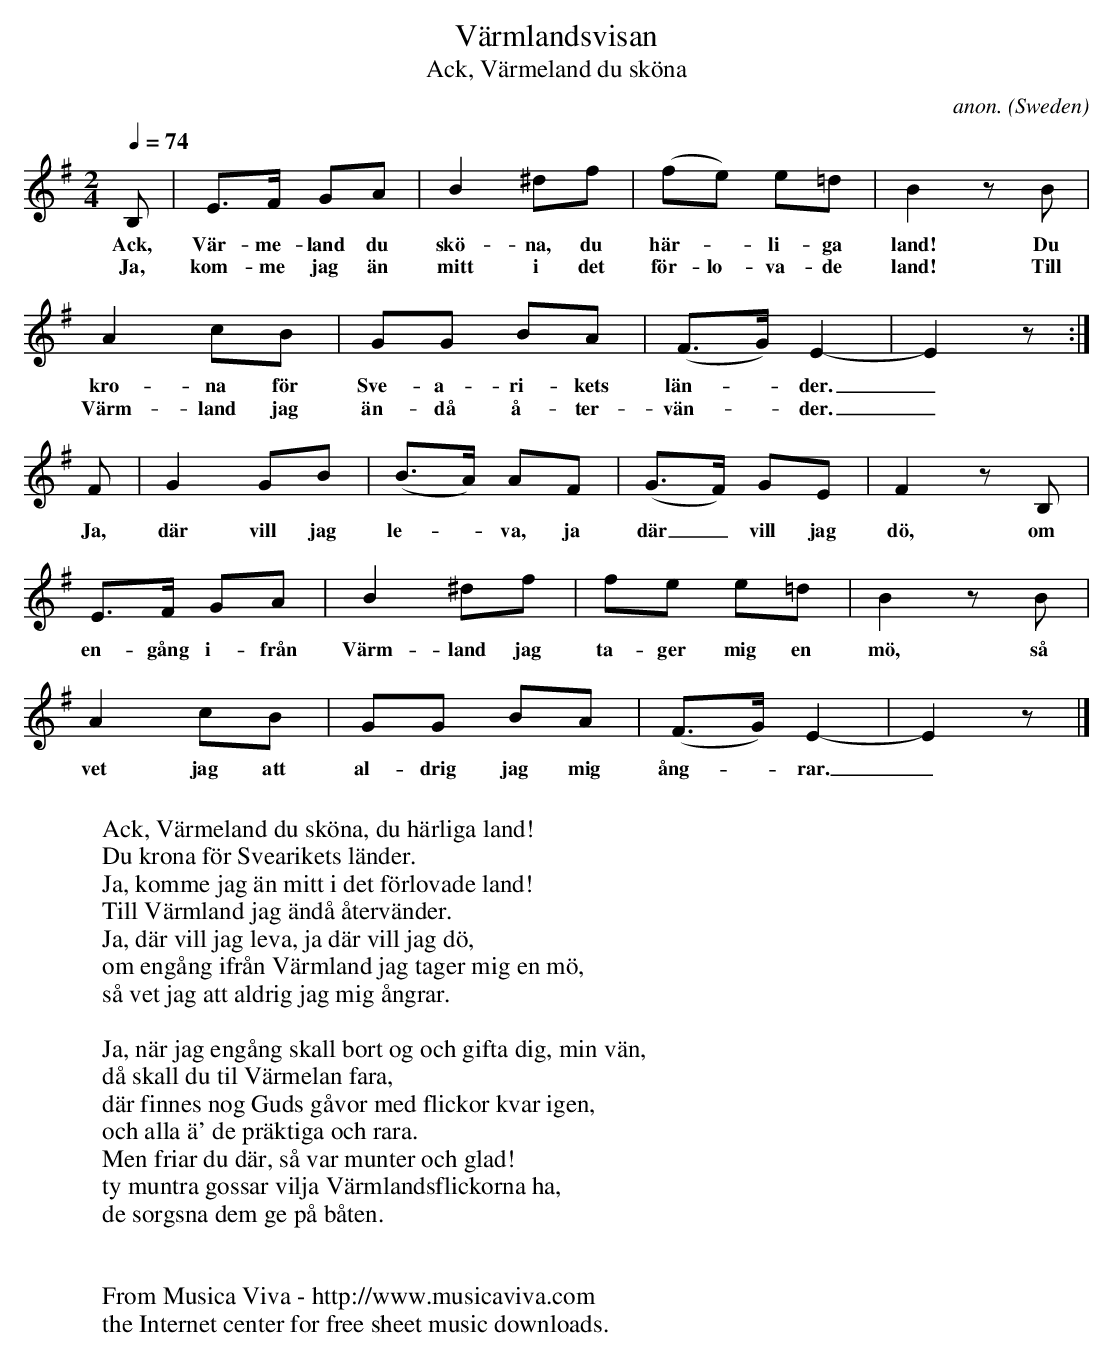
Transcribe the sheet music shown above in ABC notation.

X:1
T:V\"armlandsvisan
T:Ack, V\"armeland du sk\"ona
C:anon.
O:Sweden
M:2/4
L:1/8
Q:1/4=74
K:Em
B,|E>F GA|B2^df|(fe) e=d|B2zB|
w:Ack, V\"ar-me-land du sk\"o-na, du h\"ar--li-ga land! Du
w:Ja, kom-me jag \"an mitt i det f\"or-lo-va-de land! Till
A2cB|GG BA|(F>G)E2-|E2 z:|
w:kro-na f\"or Sve-a-ri-kets l\"an--der._
w:V\"arm-land jag \"an-d\aa \aa-ter-v\"an--der._
F|G2GB|(B>A) AF|(G>F) GE|F2 z B,|
w:Ja, d\"ar vill jag le--va, ja d\"ar_ vill jag d\"o, om
E>F GA|B2^df|fe e=d|B2zB|
w:en-g\aang i-fr\aan V\"arm-land jag ta-ger mig en m\"o, s\aa
A2cB|GG BA|(F>G)E2-|E2 z|]
w:vet jag att al-drig jag mig \aang--rar._
W:
W:Ack, V\"armeland du sk\"ona, du h\"arliga land!
W:Du krona f\"or Svearikets l\"ander.
W:Ja, komme jag \"an mitt i det f\"orlovade land!
W:Till V\"armland jag \"and\aa \aaterv\"ander.
W:Ja, d\"ar vill jag leva, ja d\"ar vill jag d\"o,
W:om eng\aang ifr\aan V\"armland jag tager mig en m\"o,
W:s\aa vet jag att aldrig jag mig \aangrar.
W:
W:Ja, n\"ar jag eng\aang skall bort og och gifta dig, min v\"an,
W:d\aa skall du til V\"armelan fara,
W:d\"ar finnes nog Guds g\aavor med flickor kvar igen,
W:och alla \"a' de pr\"aktiga och rara.
W:Men friar du d\"ar, s\aa var munter och glad!
W:ty muntra gossar vilja V\"armlandsflickorna ha,
W:de sorgsna dem ge p\aa b\aaten.
W:
W:
W:  From Musica Viva - http://www.musicaviva.com
W:  the Internet center for free sheet music downloads.
